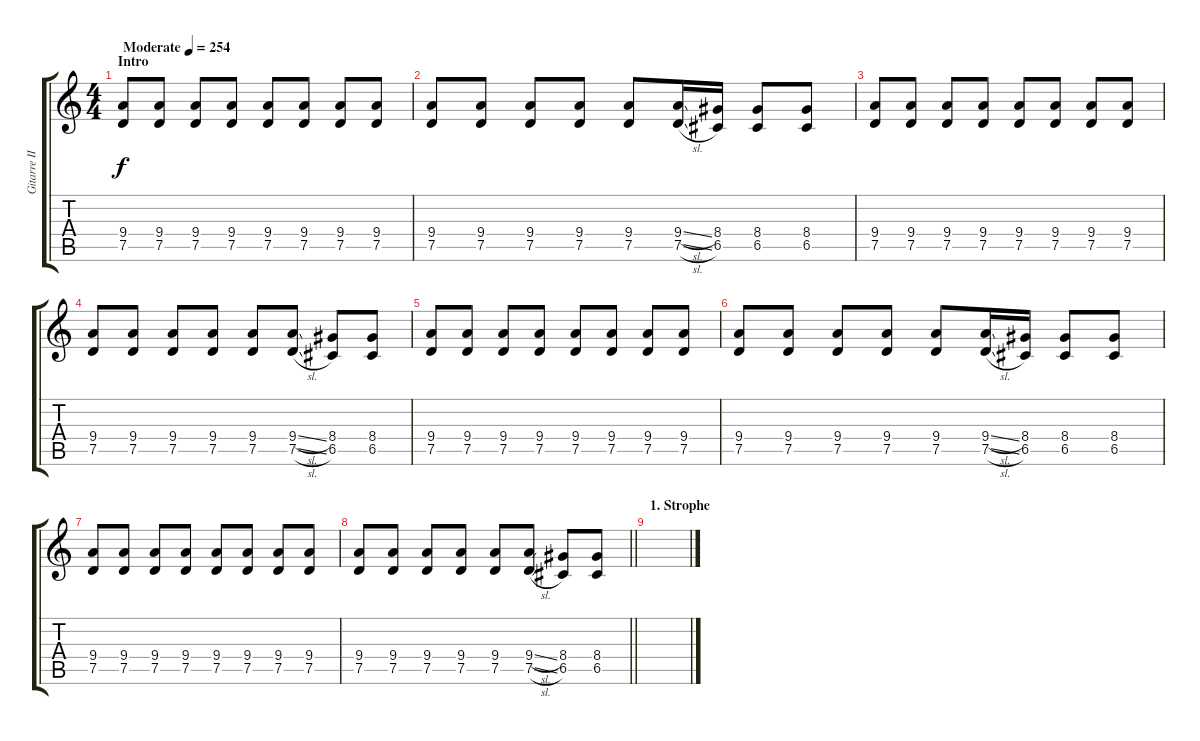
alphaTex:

\track ("Gitarre II" "Gitarre II") {instrument distortionguitar}
\staff {score tabs}
\tuning (D4 A3 F3 C3 G2 D2) {hide}
\ts (4 4)
\section ("" "Intro")
\tempo (254 "Moderate")
\clef g2
\ks c
(9.4 7.5).8{dy f instrument distortionguitar} (9.4 7.5).8 (9.4 7.5).8 (9.4 7.5).8 (9.4 7.5).8 (9.4 7.5).8 (9.4 7.5).8 (9.4 7.5).8 |
(9.4 7.5).8 (9.4 7.5).8 (9.4 7.5).8 (9.4 7.5).8 (9.4 7.5).8 (9.4{sl} 7.5{sl}).16 (8.4 6.5).16 (8.4 6.5).8 (8.4 6.5).8 |
(9.4 7.5).8 (9.4 7.5).8 (9.4 7.5).8 (9.4 7.5).8 (9.4 7.5).8 (9.4 7.5).8 (9.4 7.5).8 (9.4 7.5).8 |
(9.4 7.5).8 (9.4 7.5).8 (9.4 7.5).8 (9.4 7.5).8 (9.4 7.5).8 (9.4{sl} 7.5{sl}).8 (8.4 6.5).8 (8.4 6.5).8 |
(9.4 7.5).8 (9.4 7.5).8 (9.4 7.5).8 (9.4 7.5).8 (9.4 7.5).8 (9.4 7.5).8 (9.4 7.5).8 (9.4 7.5).8 |
(9.4 7.5).8 (9.4 7.5).8 (9.4 7.5).8 (9.4 7.5).8 (9.4 7.5).8 (9.4{sl} 7.5{sl}).16 (8.4 6.5).16 (8.4 6.5).8 (8.4 6.5).8 |
(9.4 7.5).8 (9.4 7.5).8 (9.4 7.5).8 (9.4 7.5).8 (9.4 7.5).8 (9.4 7.5).8 (9.4 7.5).8 (9.4 7.5).8 |
\barLineRight lightlight
(9.4 7.5).8 (9.4 7.5).8 (9.4 7.5).8 (9.4 7.5).8 (9.4 7.5).8 (9.4{sl} 7.5{sl}).8 (8.4 6.5).8 (8.4 6.5).8 |
\section ("" "1. Strophe")
